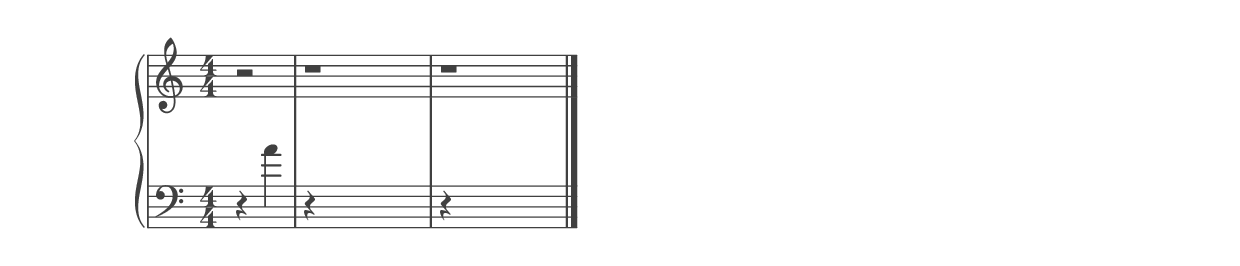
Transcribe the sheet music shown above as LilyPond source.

%% ----------------------------------------------------------------------------
%% Generated on: 2019 January 05
%% Note Name: A4
%% Octave: 4
%% Clef: bass
%% Filename: 102-49-4-bass-A4
%% ----------------------------------------------------------------------------

\version "2.19.82"

\include "../piano_note_colors.ly"

\header {
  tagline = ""
}

upper = {
  \clef treble
  \numericTimeSignature
  % treble note
  r2
  % treble octave (hidden)
  r1
  % treble octave (hidden) repeat
  \unHideNotes
  r1
  \bar "|."
}

lower = {
  \clef bass
  \numericTimeSignature
  % bass note in color
  r4 a'4
  % bass octave (hidden)
  r4 \hideNotes a4 a'4 a''4
  % bass octave (hidden) repeat
  \unHideNotes
  r4 \hideNotes a4 a'4 a''4
}

\score {
  \new PianoStaff <<
    \context Score
    \applyContext #(override-color-for-all-grobs default-black)
    \time 4/4
    \partial 2
    \new Staff = upper { \upper }
    \new Staff = lower { \lower }
  >>
  \layout { }
  \midi { }
}